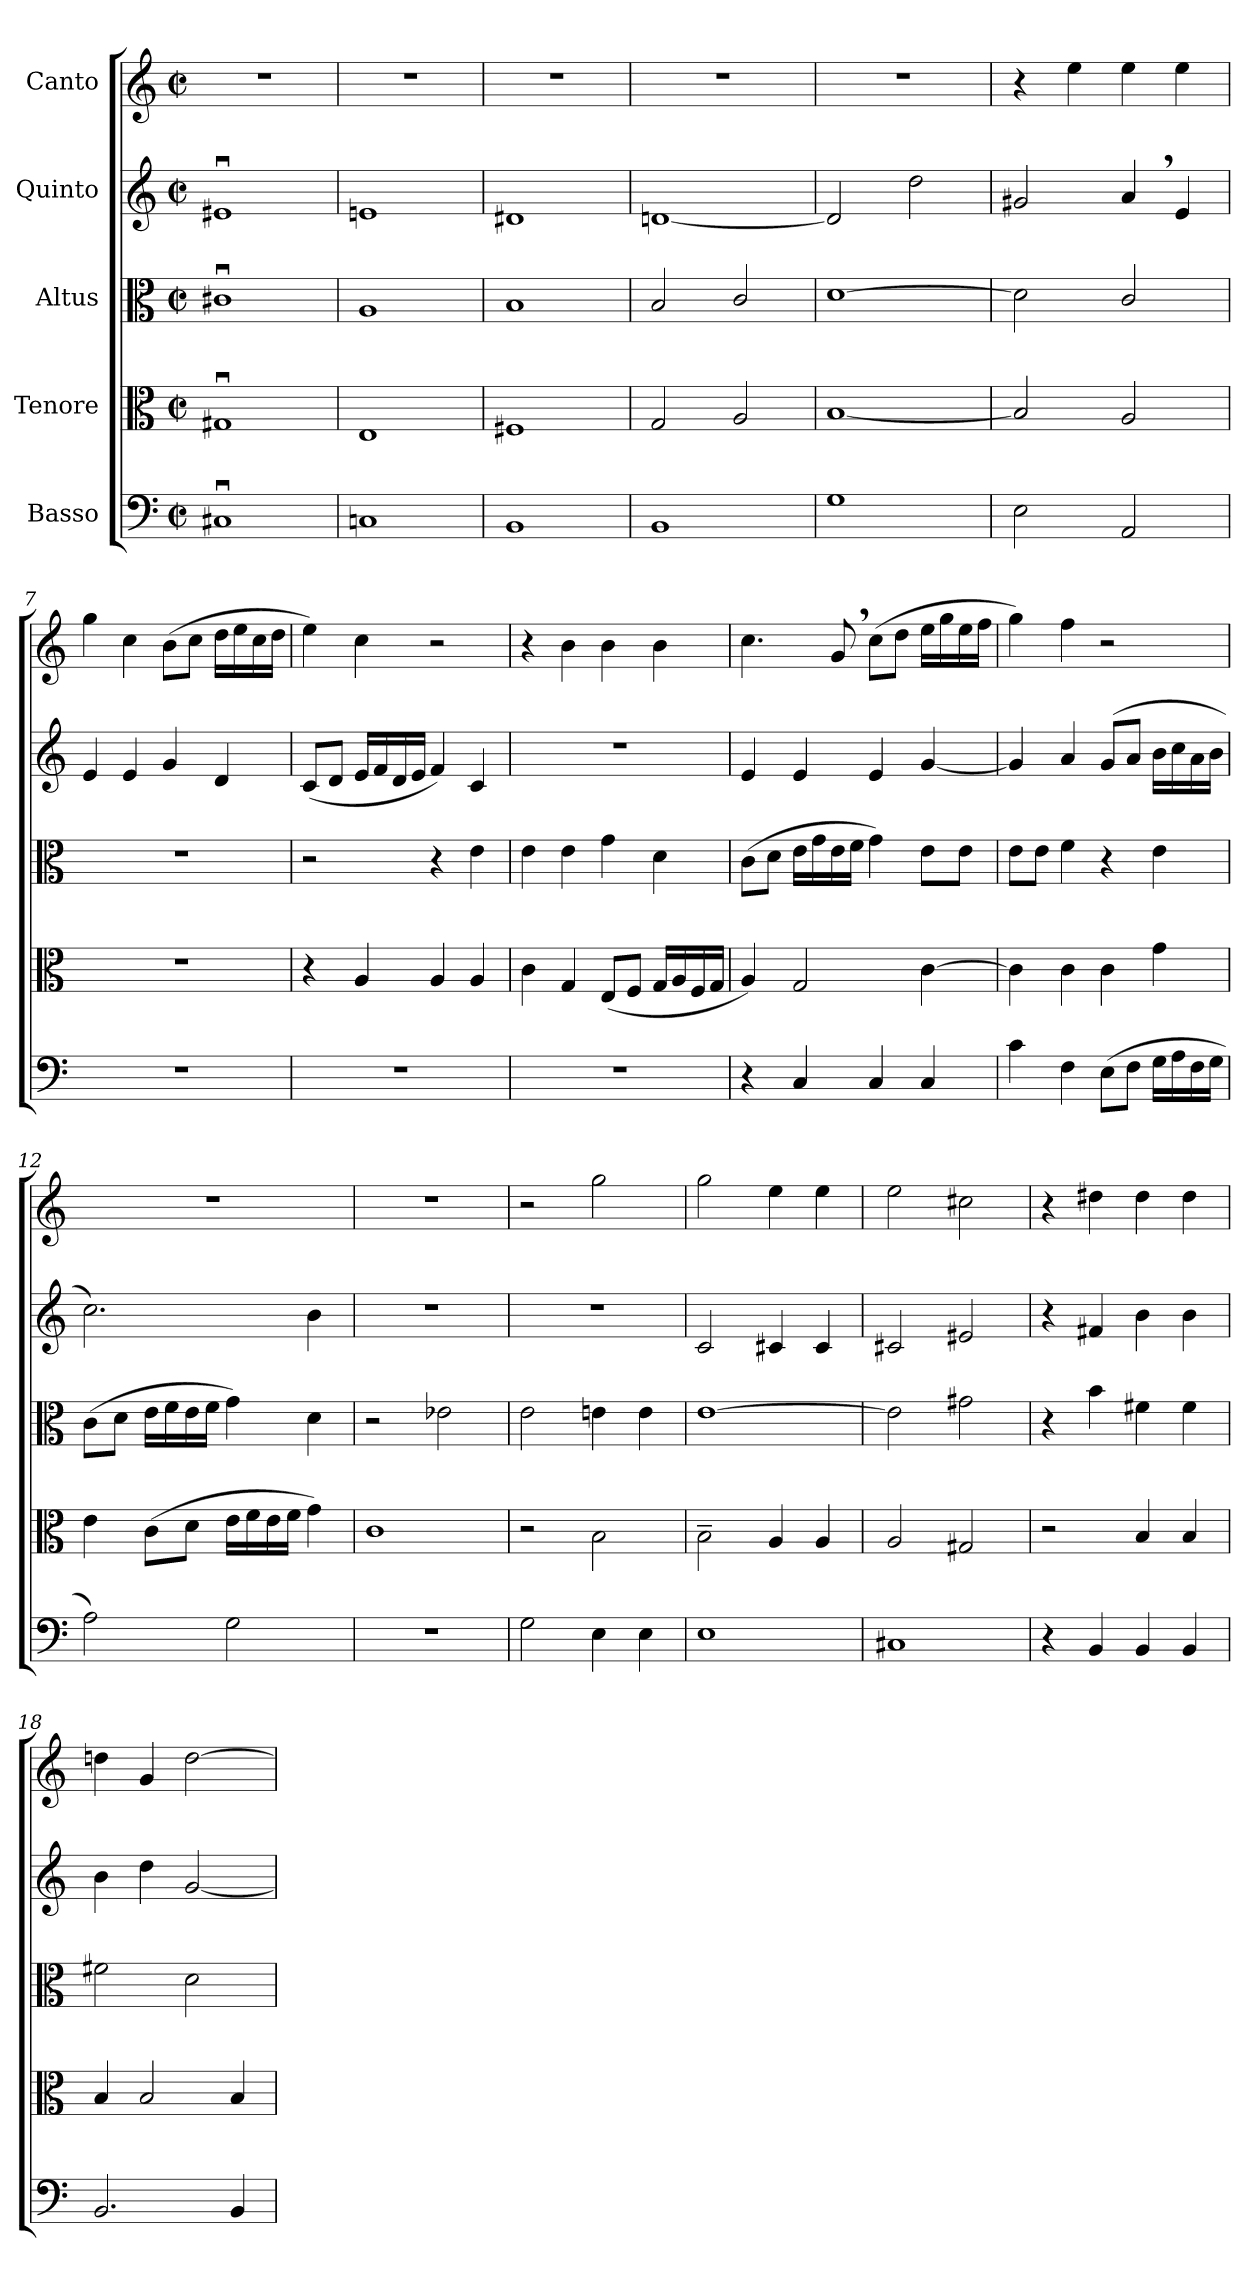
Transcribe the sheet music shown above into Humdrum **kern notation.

**kern	**kern	**kern	**kern	**kern
*part5	*part4	*part3	*part2	*part1
*staff5	*staff4	*staff3	*staff2	*staff1
*I"Basso	*I"Tenore	*I"Altus	*I"Quinto	*I"Canto
*clefF4	*clefC3	*clefC3	*clefG2	*clefG2
*k[]	*k[]	*k[]	*k[]	*k[]
*M2/2	*M2/2	*M2/2	*M2/2	*M2/2
*met(c|)	*met(c|)	*met(c|)	*met(c|)	*met(c|)
=1	=1	=1	=1	=1
1C#Xu	1G#Xu	1c#Xu	1e#Xu	1r
=2	=2	=2	=2	=2
1Cn	1E	1A	1en	1r
=3	=3	=3	=3	=3
1BB	1F#X	1B	1d#X	1r
=4	=4	=4	=4	=4
1BB	2G/	2B/	[1dn	1r
.	2A/	2c/	.	.
=5	=5	=5	=5	=5
1G	[1B	[1d	2d/]	1r
.	.	.	2dd\	.
=6	=6	=6	=6	=6
2E\	2B/]	2d\]	2g#X/	4r
.	.	.	.	4ee\
2AA/	2A/	2c/	4a,/	4ee\
.	.	.	4e/	4ee\
=7	=7	=7	=7	=7
1r	1r	1r	4e/	4gg\
.	.	.	4e/	4cc\
.	.	.	4g/	(>8b\L
.	.	.	.	8cc\J
.	.	.	4d/	16dd\LL
.	.	.	.	16ee\
.	.	.	.	16cc\
.	.	.	.	16dd\JJ
=8	=8	=8	=8	=8
1r	4r	2r	(8c/L	4ee\)
.	.	.	8d/J	.
.	4A/	.	16e/LL	4cc\
.	.	.	16f/	.
.	.	.	16d/	.
.	.	.	16e/JJ	.
.	4A/	4r	4f/)	2r
.	4A/	4e\	4c/	.
!!LO:LB:g=z
=9	=9	=9	=9	=9
1r	4c\	4e\	1r	4r
.	4G/	4e\	.	4b\
.	(8E/L	4g\	.	4b\
.	8F/J	.	.	.
.	16G/LL	4d\	.	4b\
.	16A/	.	.	.
.	16F/	.	.	.
.	16G/JJ	.	.	.
=10	=10	=10	=10	=10
4r	4A/)	(8c\L	4e/	4.cc\
.	.	8d\J	.	.
4C/	2G/	16e\LL	4e/	.
.	.	16g\	.	.
.	.	16e\	.	8g,/
.	.	16f\JJ	.	.
4C/	.	4g\)	4e/	(>8cc\L
.	.	.	.	8dd\J
4C/	[4c\	8e\L	[4g/	16ee\LL
.	.	.	.	16gg\
.	.	8e\J	.	16ee\
.	.	.	.	16ff\JJ
=11	=11	=11	=11	=11
4c\	4c\]	8e\L	4g/]	4gg\)
.	.	8e\J	.	.
4F\	4c\	4f\	4a/	4ff\
(>8E\L	4c\	4r	(>8g/L	2r
8F\J	.	.	8a/J	.
16G\LL	4g\	4e\	16b\LL	.
16A\	.	.	16cc\	.
16F\	.	.	16a\	.
16G\JJ	.	.	16b\JJ	.
=12	=12	=12	=12	=12
2A\)	4e\	(8c\L	2.cc\)	1r
.	.	8d\J	.	.
.	(>8c\L	16e\LL	.	.
.	.	16f\	.	.
.	8d\J	16e\	.	.
.	.	16f\JJ	.	.
2G\	16e\LL	4g\)	.	.
.	16f\	.	.	.
.	16e\	.	.	.
.	16f\JJ	.	.	.
.	4g\)	4d\	4b\	.
=13	=13	=13	=13	=13
1r	1c	2r	1r	1r
.	.	2e-X\	.	.
=14	=14	=14	=14	=14
2G\	2r	2e\	1r	2r
4E\	2B\	4en\	.	2gg\
4E\	.	4e\	.	.
=15	=15	=15	=15	=15
1E	2B~\	[1e	2c/	2gg\
.	4A/	.	4c#X/	4ee\
.	4A/	.	4c#/	4ee\
=16	=16	=16	=16	=16
1C#X	2A/	2e\]	2c#X/	2ee\
.	2G#X/	2g#X\	2e#X/	2cc#X\
=17	=17	=17	=17	=17
4r	2r	4r	4r	4r
4BB/	.	4b\	4f#X/	4dd#X\
4BB/	4B/	4f#X\	4b\	4dd#\
4BB/	4B/	4f#\	4b\	4dd#\
!!LO:LB:g=z
=18	=18	=18	=18	=18
2.BB/	4B/	2f#X\	4b\	4ddn\
.	2B/	.	4dd\	4g/
.	.	2d\	[2g/	[2dd\
4BB/	4B/	.	.	.
=	=	=	=	=
*-	*-	*-	*-	*-
